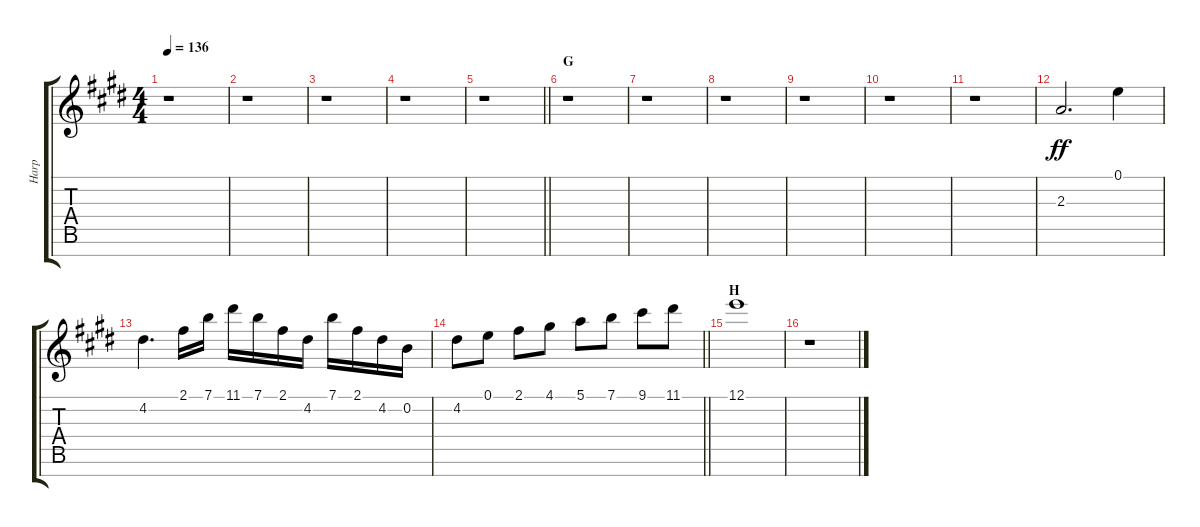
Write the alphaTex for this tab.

\track ("Harp" "Harp") {instrument orchestralharp}
\staff {score tabs}
\tuning (E5 B4 G4 D4 A3 E3 B2) {hide}
\ts (4 4)
\tempo 136
\clef g2
\ks e
r.1{dy ff} |
r.1 |
r.1 |
r.1 |
\barLineRight lightlight
r.1 |
\section ("" "G")
r.1 |
r.1 |
r.1 |
r.1 |
r.1 |
r.1 |
2.3.2{d} 0.1.4 |
4.2.4{d} 2.1.16 7.1.16 11.1.16 7.1.16 2.1.16 4.2.16 7.1.16 2.1.16 4.2.16 0.2.16 |
\barLineRight lightlight
4.2.8 0.1.8 2.1.8 4.1.8 5.1.8 7.1.8 9.1.8 11.1.8 |
\section ("" "H")
12.1.1 |
r.1
